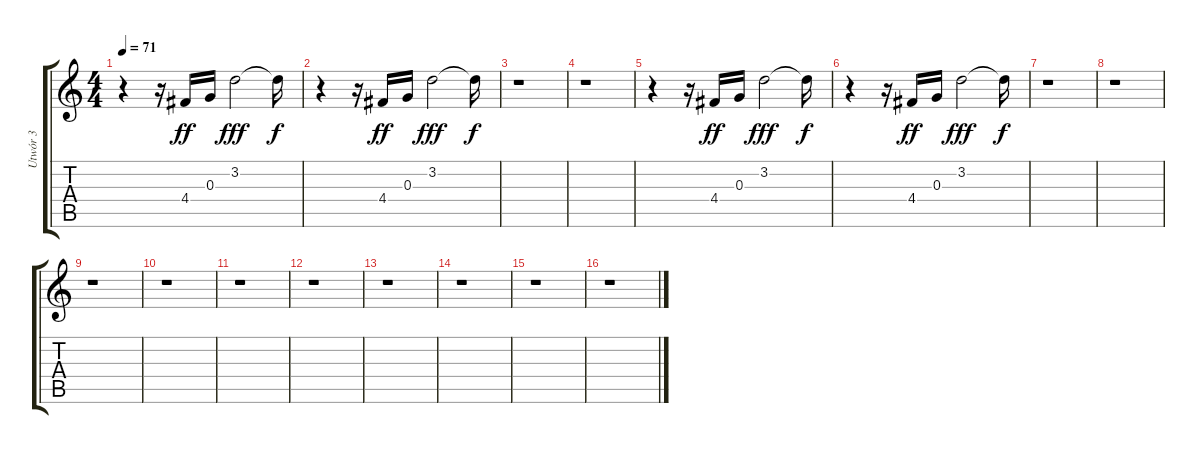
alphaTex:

\track ("Utwór 3" "Utwór 3") {instrument electricguitarclean}
\staff {score tabs}
\tuning (E4 B3 G3 D3 A2 E2) {hide}
\ts (4 4)
\tempo 71
\clef g2
\ks c
r.4{dy ff} r.16 4.4.16 0.3.16 3.2.2{dy fff} 3.2{t}.16{dy f} |
r.4 r.16 4.4.16{dy ff} 0.3.16 3.2.2{dy fff} 3.2{t}.16{dy f} |
r.1 |
r.1 |
r.4 r.16 4.4.16{dy ff volume 16} 0.3.16 3.2.2{dy fff} 3.2{t}.16{dy f} |
r.4 r.16 4.4.16{dy ff} 0.3.16 3.2.2{dy fff} 3.2{t}.16{dy f} |
r.1 |
r.1 |
r.1 |
r.1 |
r.1 |
r.1 |
r.1 |
r.1 |
r.1 |
r.1
